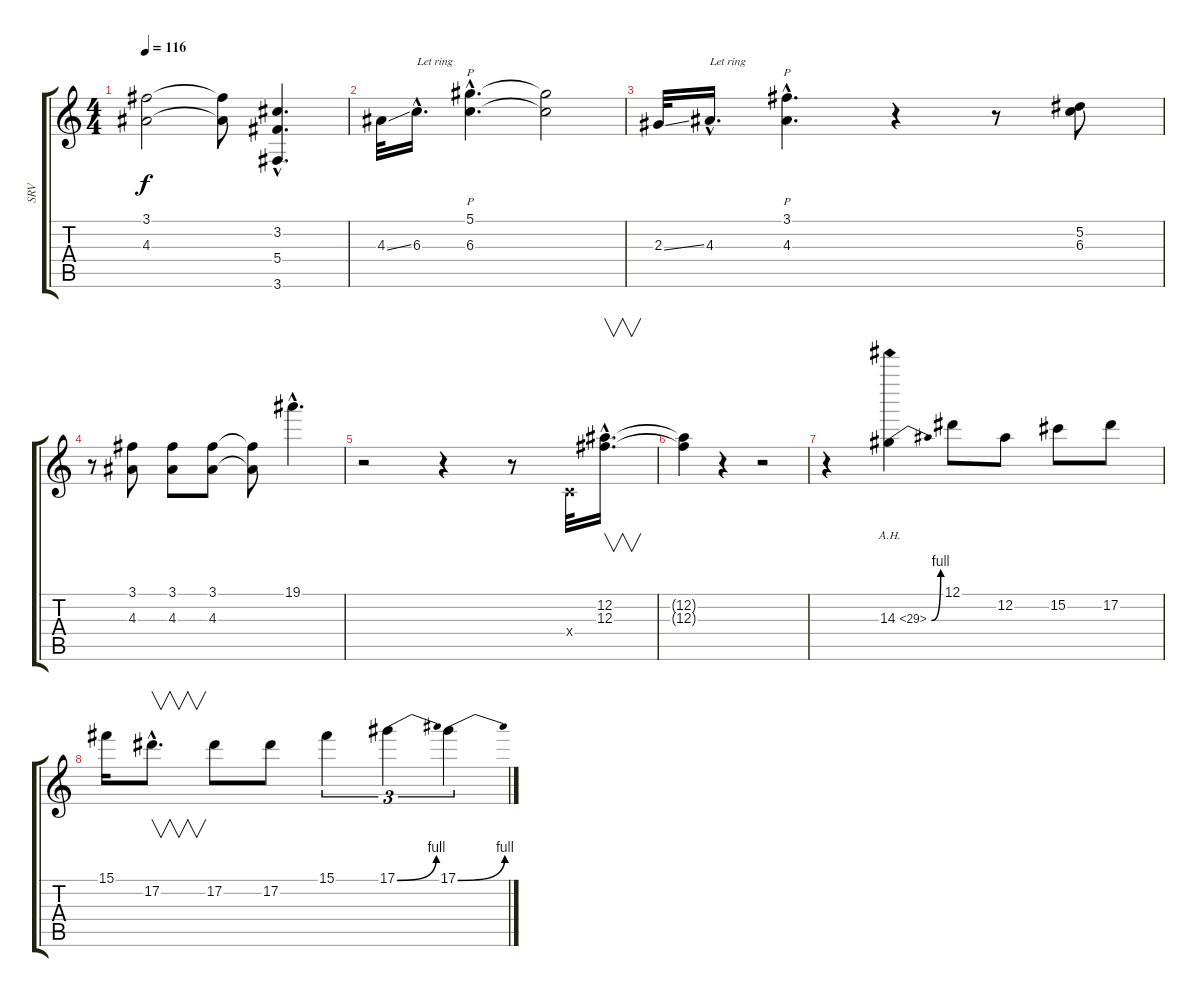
\track ("SRV" "SRV") {instrument overdrivenguitar}
\staff {score tabs}
\tuning (Eb4 Bb3 Gb3 Db3 Ab2 Eb2) {hide}
\ts (4 4)
\tempo 116
\clef g2
\ks c
(3.1 4.3).2{dy f} (3.1{t} 4.3{t}).8 (3.2{hac} 5.4{hac} 3.6{hac}).4{d} |
4.3{ss}.32 6.3{hac}.16{d txt "Let ring"} (5.1{hac} 6.3{hac}).4{p d} (5.1{t} 6.3{t}).2 |
2.3{ss}.32 4.3{hac}.16{d txt "Let ring"} (3.1{hac} 4.3{hac}).4{p d} r.4 r.8 (5.2 6.3).8 |
r.8 (3.1 4.3).8 (3.1 4.3).8 (3.1 4.3).8 (3.1{t} 4.3{t}).8 19.1{hac}.4{d} |
r.2 r.4 r.8 -1.4{x}.32 (12.2{hac} 12.3{hac}).16{v d} |
(12.2{t} 12.3{t}).4 r.4 r.2 |
r.4 14.3{be (bend 0 0 60 4) ah 15}.4 12.1.8 12.2.8 15.2.8 17.2.8 |
15.1.16 17.2{hac}.8{v d} 17.2.8 17.2.8 15.1.4{tu (3 2)} 17.1{be (bend 0 0 60 4)}.4{tu (3 2)} 17.1{be (bend 0 0 60 4)}.4{tu (3 2)}
